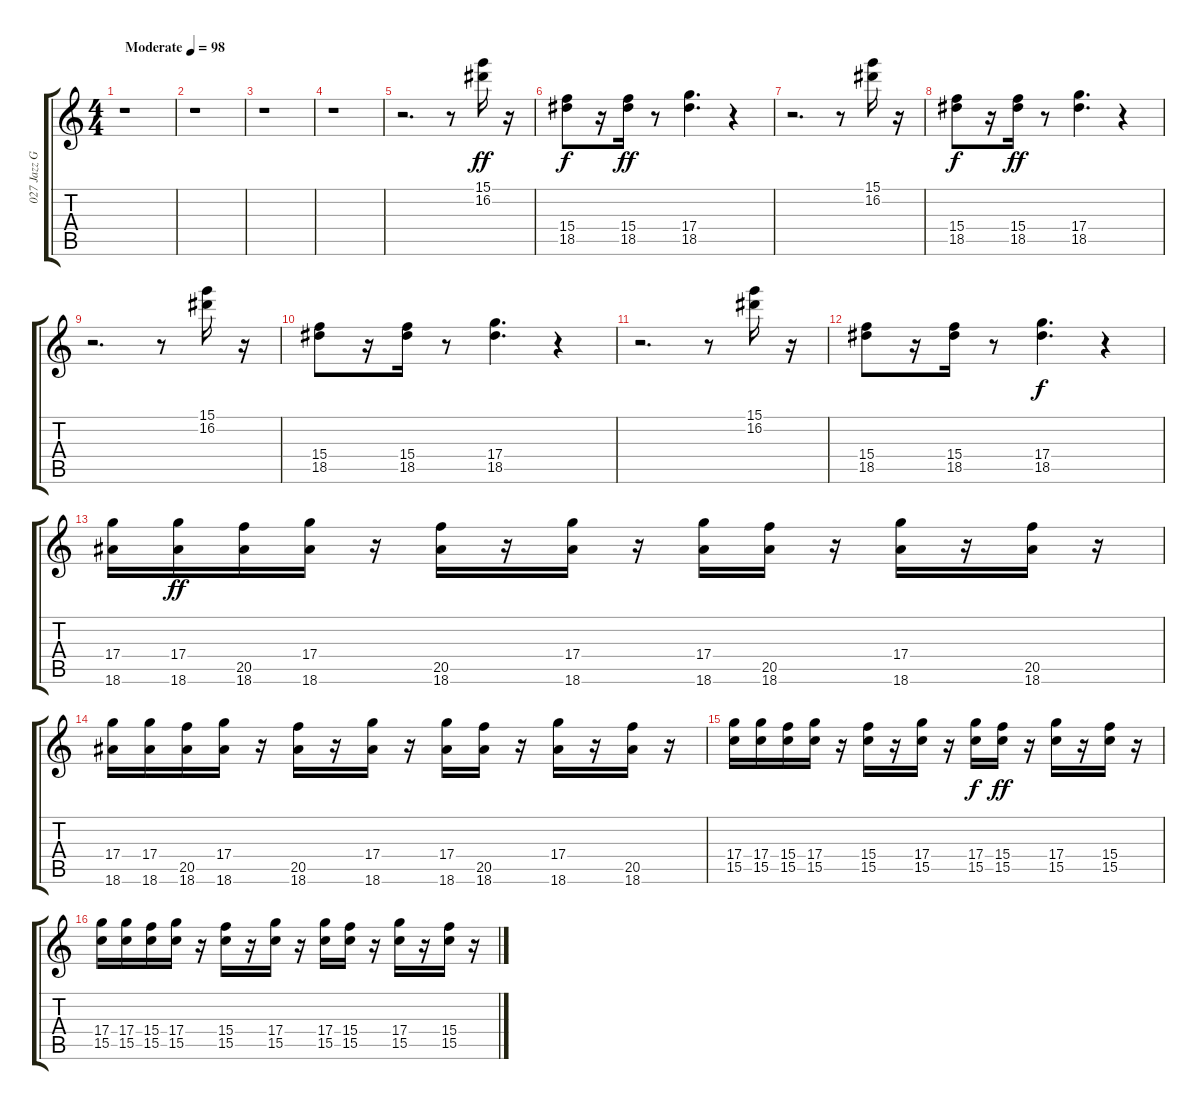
\track ("027 Jazz Guitar                         " "027 Jazz G") {instrument electricguitarjazz}
\staff {score tabs}
\tuning (E4 B3 G3 D3 A2 E2) {hide}
\ts (4 4)
\tempo (98 "Moderate")
\clef g2
\ks c
r.1{dy ff instrument electricguitarjazz} |
r.1 |
r.1 |
r.1 |
r.2{d} r.8 (15.1 16.2).16 r.16 |
(15.4 18.5).8{dy f} r.16 (15.4 18.5).16{dy ff} r.8 (17.4 18.5).4{d} r.4 |
r.2{d} r.8 (15.1 16.2).16 r.16 |
(15.4 18.5).8{dy f} r.16 (15.4 18.5).16{dy ff} r.8 (17.4 18.5).4{d} r.4 |
r.2{d} r.8 (15.1 16.2).16 r.16 |
(15.4 18.5).8 r.16 (15.4 18.5).16 r.8 (17.4 18.5).4{d} r.4 |
r.2{d} r.8 (15.1 16.2).16 r.16 |
(15.4 18.5).8 r.16 (15.4 18.5).16 r.8 (17.4 18.5).4{d dy f} r.4 |
(17.4 18.6).16 (17.4 18.6).16{dy ff} (20.5 18.6).16 (17.4 18.6).16 r.16 (20.5 18.6).16 r.16 (17.4 18.6).16 r.16 (17.4 18.6).16 (20.5 18.6).16 r.16 (17.4 18.6).16 r.16 (20.5 18.6).16 r.16 |
(17.4 18.6).16 (17.4 18.6).16 (20.5 18.6).16 (17.4 18.6).16 r.16 (20.5 18.6).16 r.16 (17.4 18.6).16 r.16 (17.4 18.6).16 (20.5 18.6).16 r.16 (17.4 18.6).16 r.16 (20.5 18.6).16 r.16 |
(17.4 15.5).16 (17.4 15.5).16 (15.4 15.5).16 (17.4 15.5).16 r.16 (15.4 15.5).16 r.16 (17.4 15.5).16 r.16 (17.4 15.5).16{dy f} (15.4 15.5).16{dy ff} r.16 (17.4 15.5).16 r.16 (15.4 15.5).16 r.16 |
(17.4 15.5).16 (17.4 15.5).16 (15.4 15.5).16 (17.4 15.5).16 r.16 (15.4 15.5).16 r.16 (17.4 15.5).16 r.16 (17.4 15.5).16 (15.4 15.5).16 r.16 (17.4 15.5).16 r.16 (15.4 15.5).16 r.16
